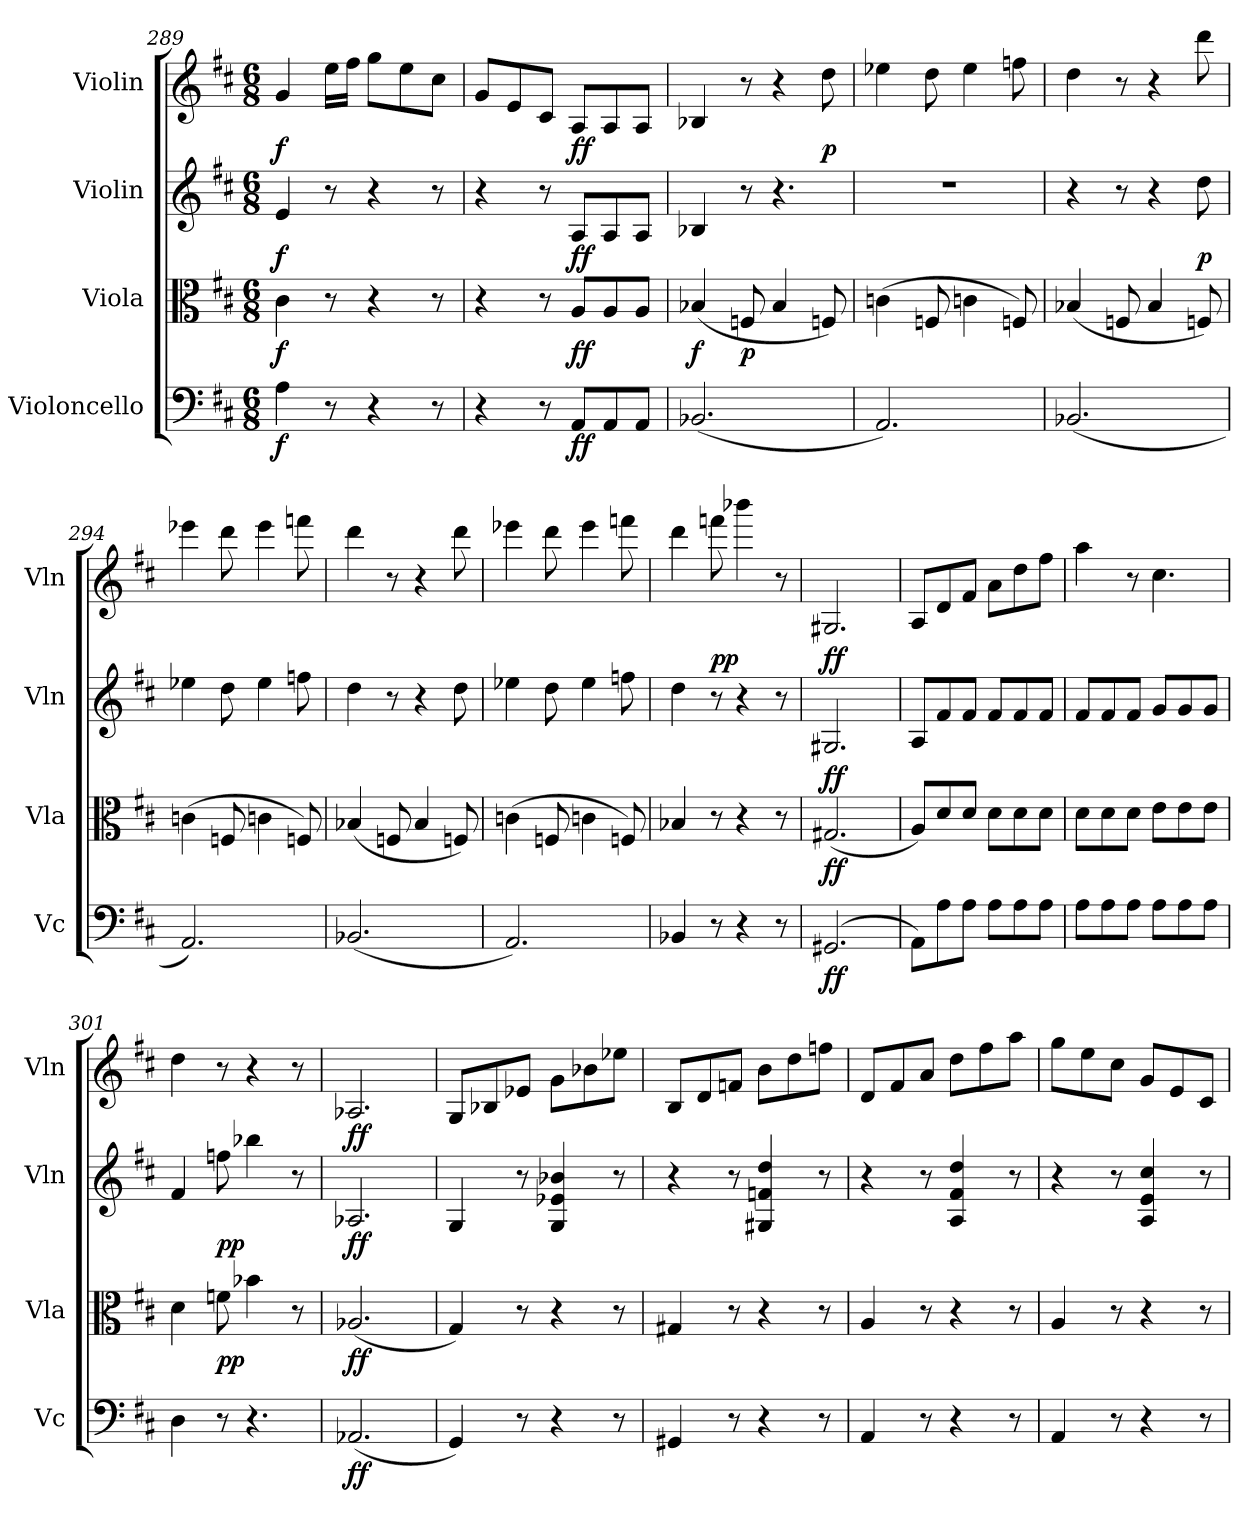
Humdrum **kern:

**kern	**dynam	**kern	**dynam	**kern	**dynam	**kern	**dynam
*part4	*part4	*part3	*part3	*part2	*part2	*part1	*part1
*staff4	*staff4	*staff3	*staff3	*staff2	*staff2	*staff1	*staff1
*I"Violoncello	*	*I"Viola	*	*I"Violin	*	*I"Violin	*
*I'Vc	*	*I'Vla	*	*I'Vln	*	*I'Vln	*
*clefF4	*	*clefC3	*	*clefG2	*	*clefG2	*
*k[f#c#]	*	*k[f#c#]	*	*k[f#c#]	*	*k[f#c#]	*
*D:	*	*D:	*	*D:	*	*D:	*
*M6/8	*	*M6/8	*	*M6/8	*	*M6/8	*
=289	=289	=289	=289	=289	=289	=289	=289
4A\	f	4c#\	f	4e/	f	4g/	f
8r	.	8r	.	8r	.	16ee\LL	.
.	.	.	.	.	.	16ff#\JJ	.
4r	.	4r	.	4r	.	8gg\L	.
.	.	.	.	.	.	8ee\	.
8r	.	8r	.	8r	.	8cc#\J	.
=290	=290	=290	=290	=290	=290	=290	=290
4r	.	4r	.	4r	.	8g/L	.
.	.	.	.	.	.	8e/	.
8r	.	8r	.	8r	.	8c#/J	.
8AA/L	ff	8A/L	ff	8A/L	ff	8A/L	ff
8AA/	.	8A/	.	8A/	.	8A/	.
8AA/J	.	8A/J	.	8A/J	.	8A/J	.
=291	=291	=291	=291	=291	=291	=291	=291
(2.BB-X/	.	(4B-X/	f	4B-X/	.	4B-X/	.
.	.	8Fn/	p	8r	.	8r	.
.	.	4B-/	.	4.r	.	4r	.
.	.	8Fn/)	.	.	.	8dd\	p
=292	=292	=292	=292	=292	=292	=292	=292
2.AA/)	.	(4cn\	.	2.r	.	4ee-X\	.
.	.	8Fn/	.	.	.	8dd\	.
.	.	4cn\	.	.	.	4ee-\	.
.	.	8Fn/)	.	.	.	8ffn\	.
=293	=293	=293	=293	=293	=293	=293	=293
(2.BB-X/	.	(4B-X/	.	4r	.	4dd\	.
.	.	8Fn/	.	8r	.	8r	.
.	.	4B-/	.	4r	.	4r	.
.	.	8Fn/)	.	8dd\	p	8ddd\	.
=294	=294	=294	=294	=294	=294	=294	=294
2.AA/)	.	(4cn\	.	4ee-X\	.	4eee-X\	.
.	.	8Fn/	.	8dd\	.	8ddd\	.
.	.	4cn\	.	4ee-\	.	4eee-\	.
.	.	8Fn/)	.	8ffn\	.	8fffn\	.
=295	=295	=295	=295	=295	=295	=295	=295
(2.BB-X/	.	(4B-X/	.	4dd\	.	4ddd\	.
.	.	8Fn/	.	8r	.	8r	.
.	.	4B-/	.	4r	.	4r	.
.	.	8Fn/)	.	8dd\	.	8ddd\	.
=296	=296	=296	=296	=296	=296	=296	=296
2.AA/)	.	(4cn\	.	4ee-X\	.	4eee-X\	.
.	.	8Fn/	.	8dd\	.	8ddd\	.
.	.	4cn\	.	4ee-\	.	4eee-\	.
.	.	8Fn/)	.	8ffn\	.	8fffn\	.
=297	=297	=297	=297	=297	=297	=297	=297
4BB-X/	.	4B-X/	.	4dd\	.	4ddd\	.
8r	.	8r	.	8r	.	8fffn\	pp
4r	.	4r	.	4r	.	4bbb-X\	.
8r	.	8r	.	8r	.	8r	.
=298	=298	=298	=298	=298	=298	=298	=298
(2.GG#X/	ff	(2.G#X/	ff	2.G#X/	ff	2.G#X/	ff
=299	=299	=299	=299	=299	=299	=299	=299
8AA\L)	.	8A/L)	.	8A/L	.	8A/L	.
8A\	.	8d/	.	8f#/	.	8d/	.
8A\J	.	8d/J	.	8f#/J	.	8f#/J	.
8A\L	.	8d\L	.	8f#/L	.	8a\L	.
8A\	.	8d\	.	8f#/	.	8dd\	.
8A\J	.	8d\J	.	8f#/J	.	8ff#\J	.
=300	=300	=300	=300	=300	=300	=300	=300
8A\L	.	8d\L	.	8f#/L	.	4aa\	.
8A\	.	8d\	.	8f#/	.	.	.
8A\J	.	8d\J	.	8f#/J	.	8r	.
8A\L	.	8e\L	.	8g/L	.	4.cc#\	.
8A\	.	8e\	.	8g/	.	.	.
8A\J	.	8e\J	.	8g/J	.	.	.
=301	=301	=301	=301	=301	=301	=301	=301
4D\	.	4d\	.	4f#/	.	4dd\	.
8r	.	8fn\	pp	8ffn\	pp	8r	.
4.r	.	4b-X\	.	4bb-X\	.	4r	.
.	.	8r	.	8r	.	8r	.
=302	=302	=302	=302	=302	=302	=302	=302
(2.AA-X/	ff	(2.A-X/	ff	2.A-X/	ff	2.A-X/	ff
=303	=303	=303	=303	=303	=303	=303	=303
4GG/)	.	4G/)	.	4G/	.	8G/L	.
.	.	.	.	.	.	8B-X/	.
8r	.	8r	.	8r	.	8e-X/J	.
4r	.	4r	.	4G/ 4e-X/ 4b-X/	.	8g\L	.
.	.	.	.	.	.	8b-X\	.
8r	.	8r	.	8r	.	8ee-X\J	.
=304	=304	=304	=304	=304	=304	=304	=304
4GG#X/	.	4G#X/	.	4r	.	8B/L	.
.	.	.	.	.	.	8d/	.
8r	.	8r	.	8r	.	8fn/J	.
4r	.	4r	.	4G#X/ 4fn/ 4dd/	.	8b\L	.
.	.	.	.	.	.	8dd\	.
8r	.	8r	.	8r	.	8ffn\J	.
=305	=305	=305	=305	=305	=305	=305	=305
4AA/	.	4A/	.	4r	.	8d/L	.
.	.	.	.	.	.	8f#/	.
8r	.	8r	.	8r	.	8a/J	.
4r	.	4r	.	4A/ 4f#/ 4dd/	.	8dd\L	.
.	.	.	.	.	.	8ff#\	.
8r	.	8r	.	8r	.	8aa\J	.
=306	=306	=306	=306	=306	=306	=306	=306
4AA/	.	4A/	.	4r	.	8gg\L	.
.	.	.	.	.	.	8ee\	.
8r	.	8r	.	8r	.	8cc#\J	.
4r	.	4r	.	4A/ 4e/ 4cc#/	.	8g/L	.
.	.	.	.	.	.	8e/	.
8r	.	8r	.	8r	.	8c#/J	.
=	=	=	=	=	=	=	=
*-	*-	*-	*-	*-	*-	*-	*-
